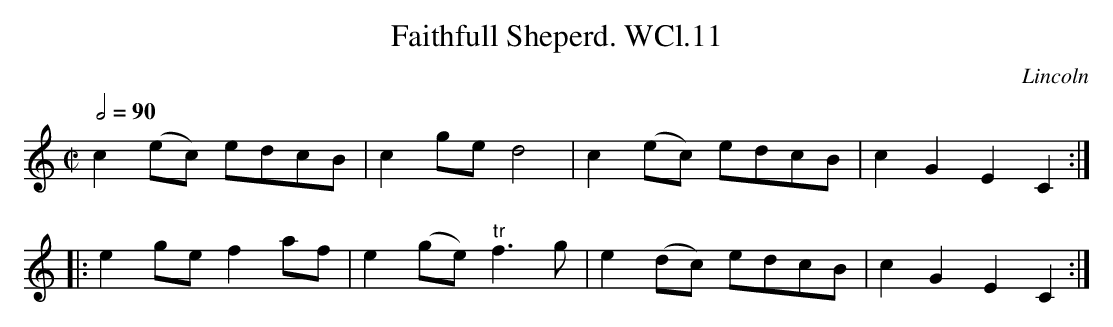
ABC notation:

X:1
T:Faithfull Sheperd. WCl.11
L:1/8
M:C|
O:Lincoln
Q:1/2=90
K:C
c2 (ec) edcB|c2 ge d4|c2 (ec) edcB|c2 G2 E2 C2:|!
|:e2 ge f2 af| e2 (ge) "tr"f3g|e2 (dc) edcB|c2 G2 E2 C2:|
